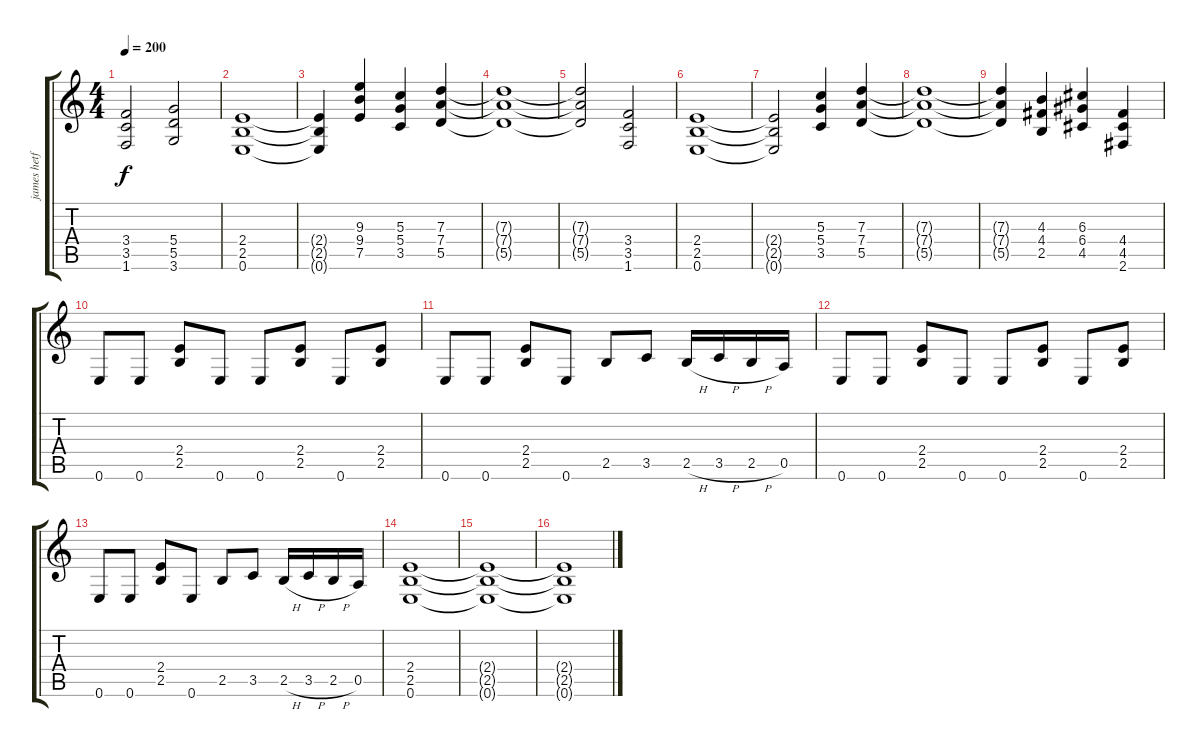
\track ("james hetfield" "james hetf") {instrument overdrivenguitar}
\staff {score tabs}
\tuning (E4 B3 G3 D3 A2 E2) {hide}
\ts (4 4)
\tempo 200
\clef g2
\ks c
(3.4 3.5 1.6).2{dy f} (5.4 5.5 3.6).2 |
(2.4 2.5 0.6).1 |
(2.4{t} 2.5{t} 0.6{t}).4 (9.3 9.4 7.5).4 (5.3 5.4 3.5).4 (7.3 7.4 5.5).4 |
(7.3{t} 7.4{t} 5.5{t}).1 |
(7.3{t} 7.4{t} 5.5{t}).2 (3.4 3.5 1.6).2 |
(2.4 2.5 0.6).1 |
(2.4{t} 2.5{t} 0.6{t}).2 (5.3 5.4 3.5).4 (7.3 7.4 5.5).4 |
(7.3{t} 7.4{t} 5.5{t}).1 |
(7.3{t} 7.4{t} 5.5{t}).4 (4.3 4.4 2.5).4 (6.3 6.4 4.5).4 (4.4 4.5 2.6).4 |
0.6.8 0.6.8 (2.4 2.5).8 0.6.8 0.6.8 (2.4 2.5).8 0.6.8 (2.4 2.5).8 |
0.6.8 0.6.8 (2.4 2.5).8 0.6.8 2.5.8 3.5.8 2.5{h}.16 3.5{h}.16 2.5{h}.16 0.5.16 |
0.6.8 0.6.8 (2.4 2.5).8 0.6.8 0.6.8 (2.4 2.5).8 0.6.8 (2.4 2.5).8 |
0.6.8 0.6.8 (2.4 2.5).8 0.6.8 2.5.8 3.5.8 2.5{h}.16 3.5{h}.16 2.5{h}.16 0.5.16 |
(2.4 2.5 0.6).1 |
(2.4{t} 2.5{t} 0.6{t}).1 |
(2.4{t} 2.5{t} 0.6{t}).1
